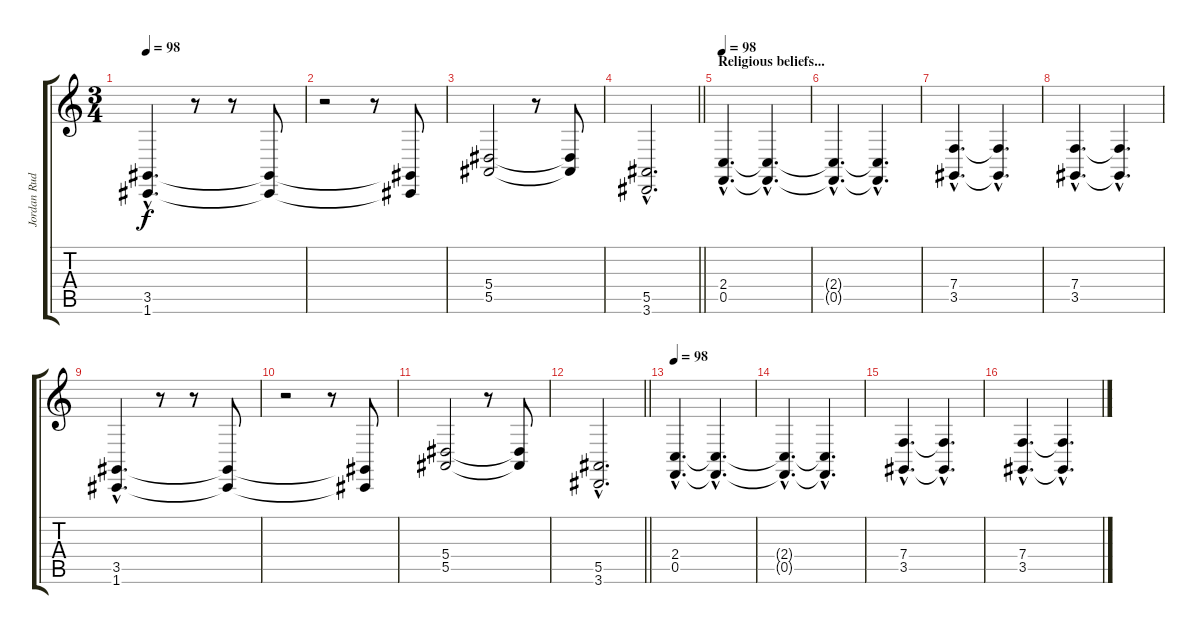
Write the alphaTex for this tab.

\track ("Jordan Rudess L" "Jordan Rud") {instrument acousticgrandpiano}
\staff {score tabs}
\tuning (C4 G3 Eb3 Bb2 F2 C2) {hide}
\ts (3 4)
\tempo 98
\clef g2
\ks c
(3.5{hac} 1.6{hac}).4{d dy f} r.8 r.8 (3.5{t} 1.6{t}).8 |
r.2 r.8 (3.5{t} 1.6{t}).8 |
(5.4 5.5).2 r.8 (5.4{t} 5.5{t}).8 |
\barLineRight lightlight
(5.5{hac} 3.6{hac}).2{d} |
\section ("" "Religious beliefs...")
\tempo 98
(2.4{hac} 0.5{hac}).4{d volume 15 balance 4 instrument acousticgrandpiano} (2.4{hac t} 0.5{hac t}).4{d} |
(2.4{hac t} 0.5{hac t}).4{d} (2.4{hac t} 0.5{hac t}).4{d} |
(7.4{hac} 3.5{hac}).4{d} (7.4{hac t} 3.5{hac t}).4{d} |
(7.4{hac} 3.5{hac}).4{d} (7.4{hac t} 3.5{hac t}).4{d} |
(3.5{hac} 1.6{hac}).4{d} r.8 r.8 (3.5{t} 1.6{t}).8 |
r.2 r.8 (3.5{t} 1.6{t}).8 |
(5.4 5.5).2 r.8 (5.4{t} 5.5{t}).8 |
\barLineRight lightlight
(5.5{hac} 3.6{hac}).2{d} |
\tempo 98
(2.4{hac} 0.5{hac}).4{d volume 15 balance 4 instrument acousticgrandpiano} (2.4{hac t} 0.5{hac t}).4{d} |
(2.4{hac t} 0.5{hac t}).4{d} (2.4{hac t} 0.5{hac t}).4{d} |
(7.4{hac} 3.5{hac}).4{d} (7.4{hac t} 3.5{hac t}).4{d} |
(7.4{hac} 3.5{hac}).4{d} (7.4{hac t} 3.5{hac t}).4{d}
